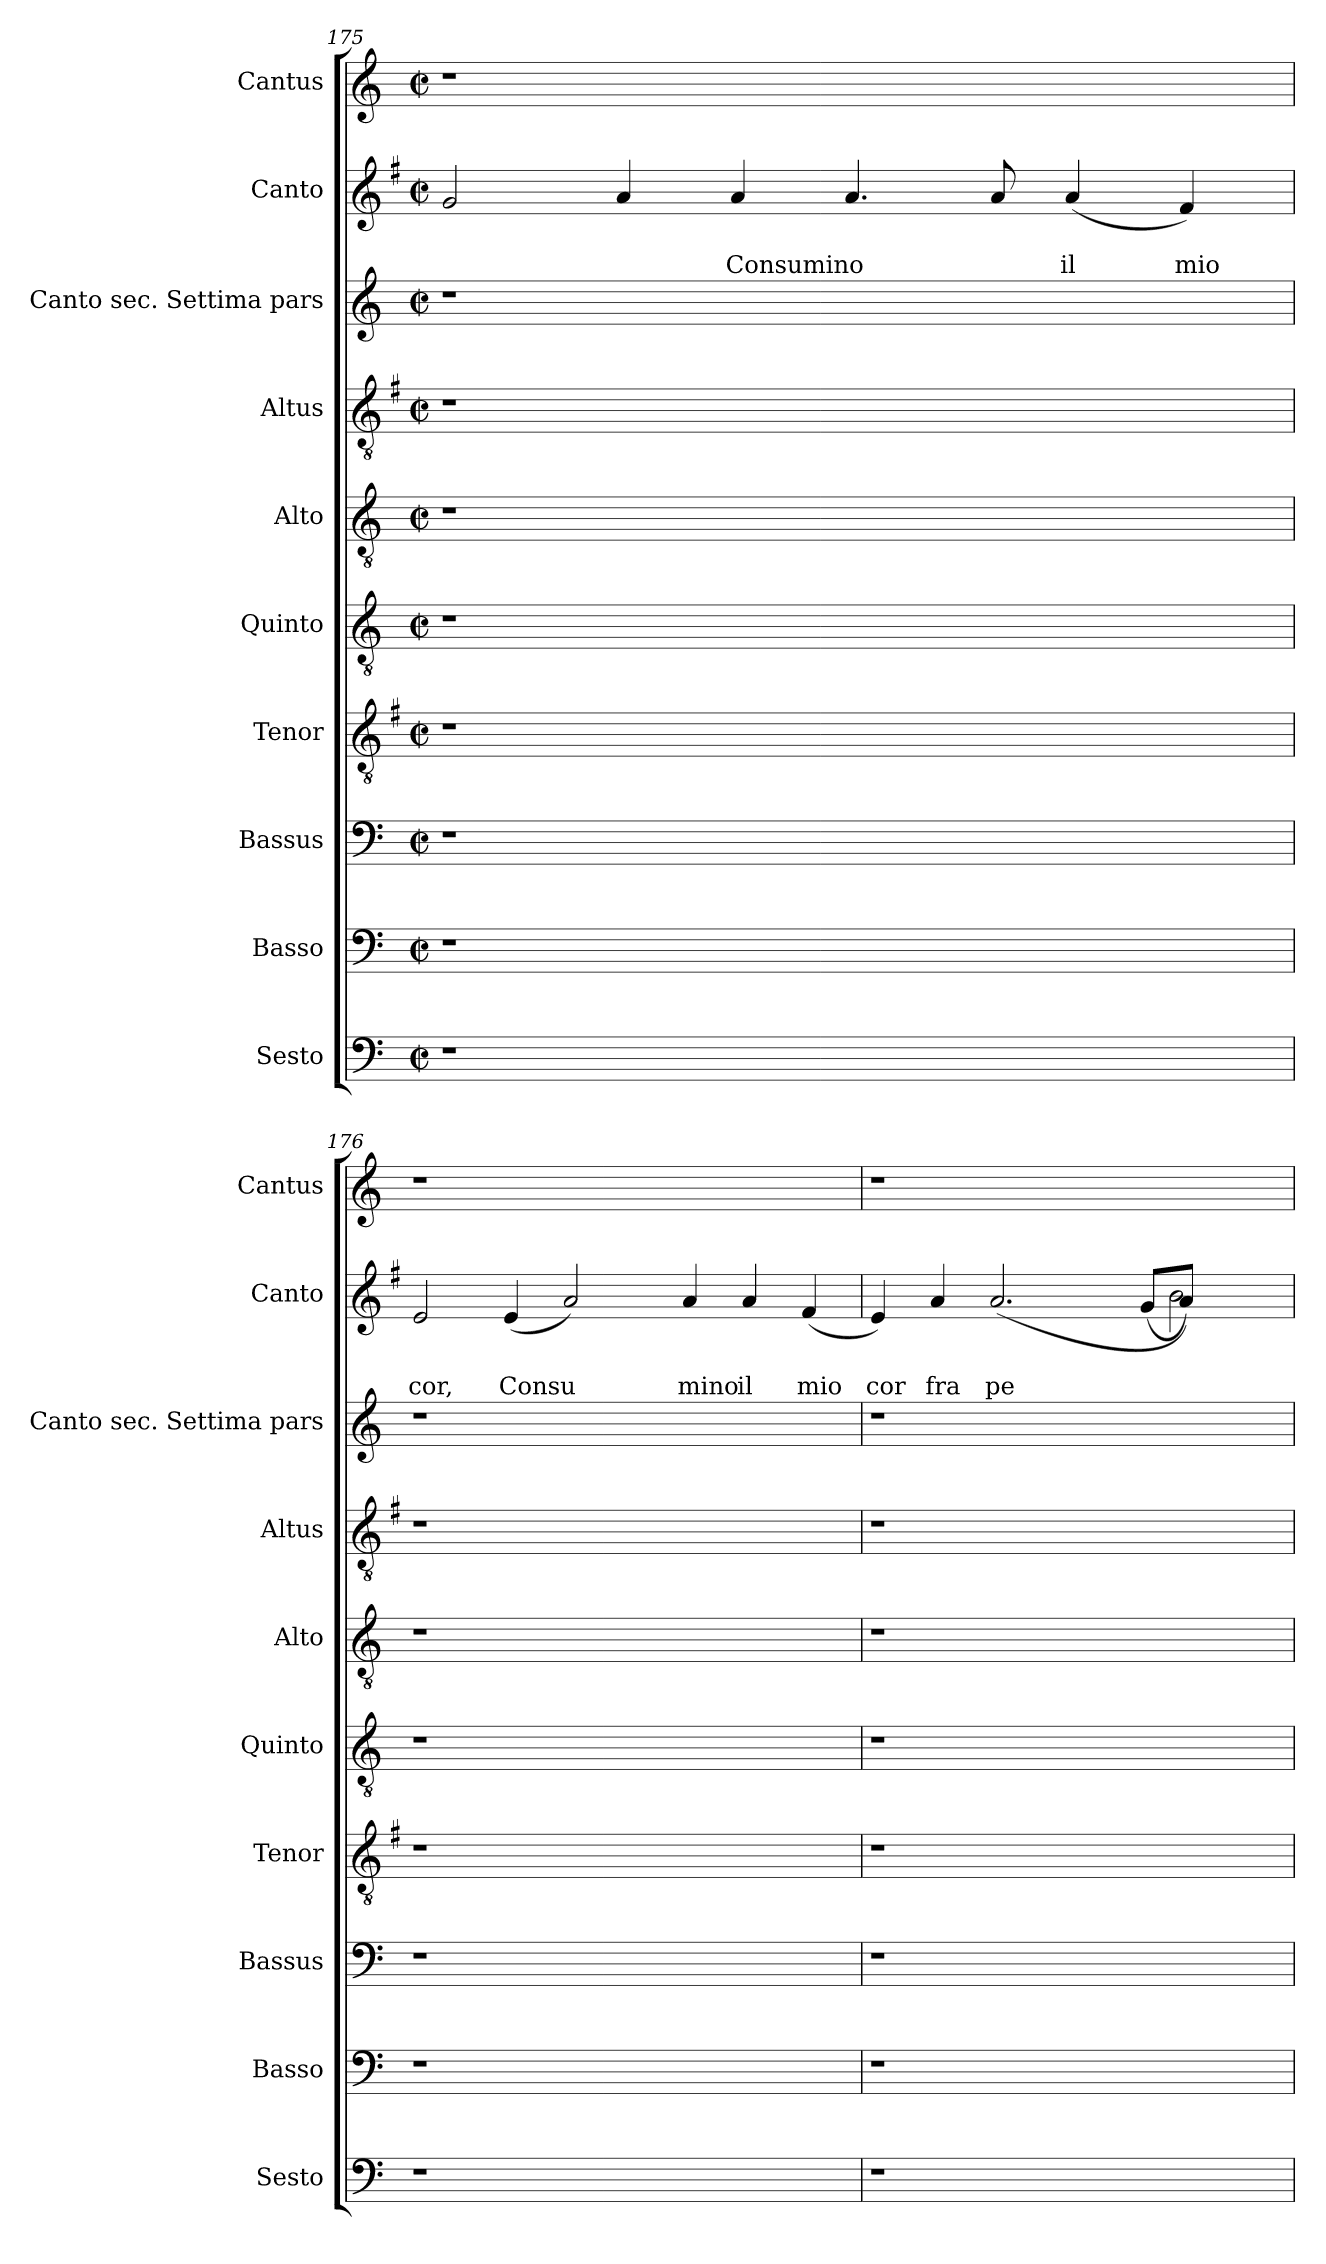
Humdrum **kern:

**kern	**kern	**kern	**kern	**kern	**kern	**kern	**kern	**kern	**text	**text	**kern
*part10	*part9	*part8	*part7	*part6	*part5	*part4	*part3	*part2	*part2	*part2	*part1
*staff10	*staff9	*staff8	*staff7	*staff6	*staff5	*staff4	*staff3	*staff2	*staff2	*staff2	*staff1
*I"Sesto	*I"Basso	*I"Bassus	*I"Tenor	*I"Quinto	*I"Alto	*I"Altus	*I"Canto sec. Settima pars	*I"Canto	*	*	*I"Cantus
*I'Sesto	*I'Basso	*I'Bassus	*I'Tenor	*I'Quinto	*I'Alto	*I'Altus	*I'Canto sec. Settima pars	*I'Canto	*	*	*I'Cantus
*clefF4	*clefF4	*clefF4	*clefGv2	*clefGv2	*clefGv2	*clefGv2	*clefG2	*clefG2	*	*	*clefG2
*k[]	*k[]	*k[]	*k[f#]	*k[]	*k[]	*k[f#]	*k[]	*k[f#]	*	*	*k[]
*C:	*C:	*C:	*G:	*C:	*C:	*G:	*C:	*G:	*	*	*C:
*M2/2	*M2/2	*M2/2	*M2/2	*M2/2	*M2/2	*M2/2	*M2/2	*M2/2	*	*	*M2/2
*met(c|)	*met(c|)	*met(c|)	*met(c|)	*met(c|)	*met(c|)	*met(c|)	*met(c|)	*met(c|)	*	*	*met(c|)
=175	=175	=175	=175	=175	=175	=175	=175	=175	=175	=175	=175
1r	1r	1r	1r	1r	1r	1r	1r	2g/	.	.	1r
.	.	.	.	.	.	.	.	4a/	.	.	.
!	!	!	!	!	!	!	!	!	!	!LO:LY:b	!
.	.	.	.	.	.	.	.	4a/	.	Consumino	.
1ryy	1ryy	1ryy	1ryy	1ryy	1ryy	1ryy	1ryy	4.a/	.	.	1ryy
.	.	.	.	.	.	.	.	8a/	.	.	.
!	!	!	!	!	!	!	!	!	!	!LO:LY:b	!
.	.	.	.	.	.	.	.	(4a/	.	il	.
!	!	!	!	!	!	!	!	!	!	!LO:LY:b	!
.	.	.	.	.	.	.	.	4f#/)	.	mio	.
=176	=176	=176	=176	=176	=176	=176	=176	=176	=176	=176	=176
!	!	!	!	!	!	!	!	!	!	!LO:LY:b	!
1r	1r	1r	1r	1r	1r	1r	1r	2e/	.	cor,	1r
!	!	!	!	!	!	!	!	!	!	!LO:LY:b	!
.	.	.	.	.	.	.	.	(4e/	.	Consu	.
.	.	.	.	.	.	.	.	2a/)	.	.	.
1ryy	1ryy	1ryy	1ryy	1ryy	1ryy	1ryy	1ryy	.	.	.	1ryy
!	!	!	!	!	!	!	!	!	!	!LO:LY:b	!
.	.	.	.	.	.	.	.	4a/	.	mino	.
!	!	!	!	!	!	!	!	!	!	!LO:LY:b	!
.	.	.	.	.	.	.	.	4a/	.	il	.
!	!	!	!	!	!	!	!	!	!	!LO:LY:b	!
.	.	.	.	.	.	.	.	(4f#/	.	mio	.
=177	=177	=177	=177	=177	=177	=177	=177	=177	=177	=177	=177
!	!	!	!	!	!	!	!	!	!	!LO:LY:b	!
*	*	*	*	*	*	*	*	*^	*	*	*
1r	1r	1r	1r	1r	1r	1r	1r	4e/)	1ryy	.	cor	1r
!	!	!	!	!	!	!	!	!	!	!	!LO:LY:b	!
.	.	.	.	.	.	.	.	4a/	.	.	fra	.
!	!	!	!	!	!	!	!	!	!	!	!LO:LY:b	!
.	.	.	.	.	.	.	.	(2.a/	.	.	pe	.
2..ryy	2..ryy	2..ryy	2..ryy	2..ryy	2..ryy	2..ryy	2..ryy	.	4.ryy	.	.	2..ryy
.	.	.	.	.	.	.	.	(>8g/L	.	.	.	.
.	.	.	.	.	.	.	.	8a/J))	2b\	.	.	.
.	.	.	.	.	.	.	.	4.ryy	.	.	.	.
*	*	*	*	*	*	*	*	*v	*v	*	*	*
=	=	=	=	=	=	=	=	=	=	=	=
*-	*-	*-	*-	*-	*-	*-	*-	*-	*-	*-	*-
